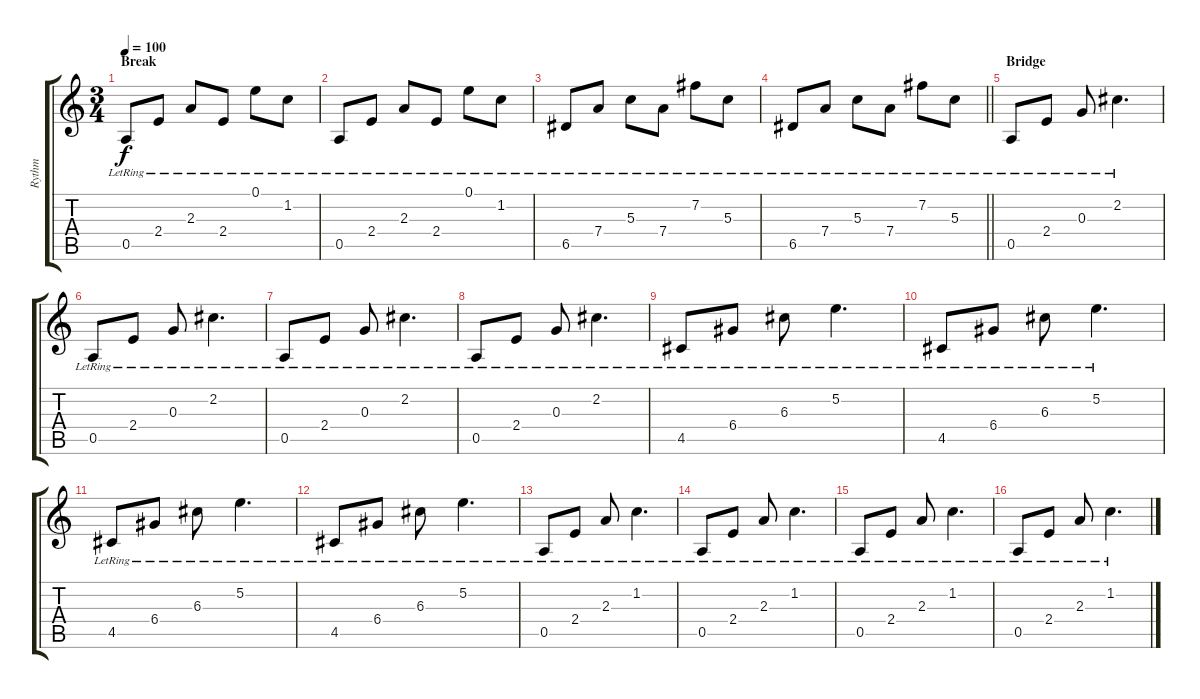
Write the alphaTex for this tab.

\track ("Rythm" "Rythm") {instrument acousticguitarnylon}
\staff {score tabs}
\tuning (E4 B3 G3 D3 A2 E2) {hide}
\ts (3 4)
\section ("" "Break")
\tempo 100
\clef g2
\ks c
0.5{lr}.8{dy f} 2.4{lr}.8 2.3{lr}.8 2.4{lr}.8 0.1{lr}.8 1.2{lr}.8 |
0.5{lr}.8 2.4{lr}.8 2.3{lr}.8 2.4{lr}.8 0.1{lr}.8 1.2{lr}.8 |
6.5{lr}.8 7.4{lr}.8 5.3{lr}.8 7.4{lr}.8 7.2{lr}.8 5.3{lr}.8 |
\barLineRight lightlight
6.5{lr}.8 7.4{lr}.8 5.3{lr}.8 7.4{lr}.8 7.2{lr}.8 5.3{lr}.8 |
\section ("" "Bridge")
0.5{lr}.8 2.4{lr}.8 0.3{lr}.8 2.2{lr}.4{d} |
0.5{lr}.8 2.4{lr}.8 0.3{lr}.8 2.2{lr}.4{d} |
0.5{lr}.8 2.4{lr}.8 0.3{lr}.8 2.2{lr}.4{d} |
0.5{lr}.8 2.4{lr}.8 0.3{lr}.8 2.2{lr}.4{d} |
4.5{lr}.8 6.4{lr}.8 6.3{lr}.8 5.2{lr}.4{d} |
4.5{lr}.8 6.4{lr}.8 6.3{lr}.8 5.2{lr}.4{d} |
4.5{lr}.8 6.4{lr}.8 6.3{lr}.8 5.2{lr}.4{d} |
4.5{lr}.8 6.4{lr}.8 6.3{lr}.8 5.2{lr}.4{d} |
0.5{lr}.8 2.4{lr}.8 2.3{lr}.8 1.2{lr}.4{d} |
0.5{lr}.8 2.4{lr}.8 2.3{lr}.8 1.2{lr}.4{d} |
0.5{lr}.8 2.4{lr}.8 2.3{lr}.8 1.2{lr}.4{d} |
0.5{lr}.8 2.4{lr}.8 2.3{lr}.8 1.2{lr}.4{d}
